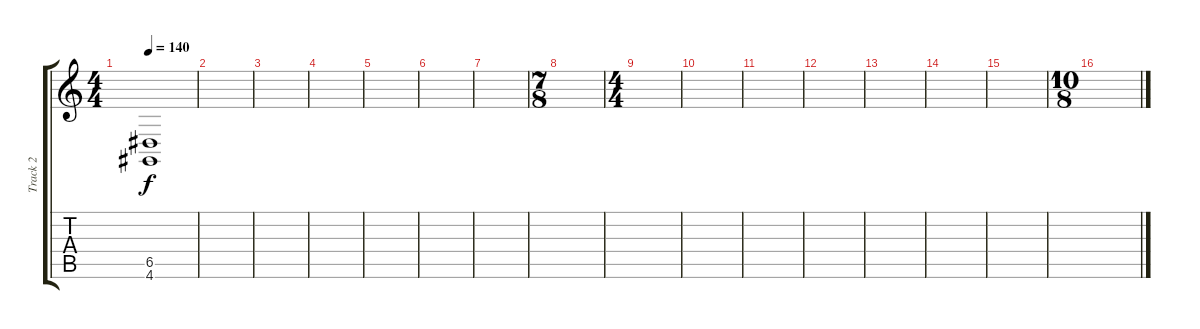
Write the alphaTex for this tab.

\track ("Track 2" "Track 2") {instrument tuba}
\staff {score tabs}
\tuning (E4 B3 G3 D3 A2 E2) {hide}
\ts (4 4)
\tempo 140
\clef g2
\ks c
(6.5 4.6).1{dy f volume 6 instrument tuba} |
|
|
|
|
|
|
\ts (7 8)
|
\ts (4 4)
|
|
|
|
|
|
|
\ts (10 8)
